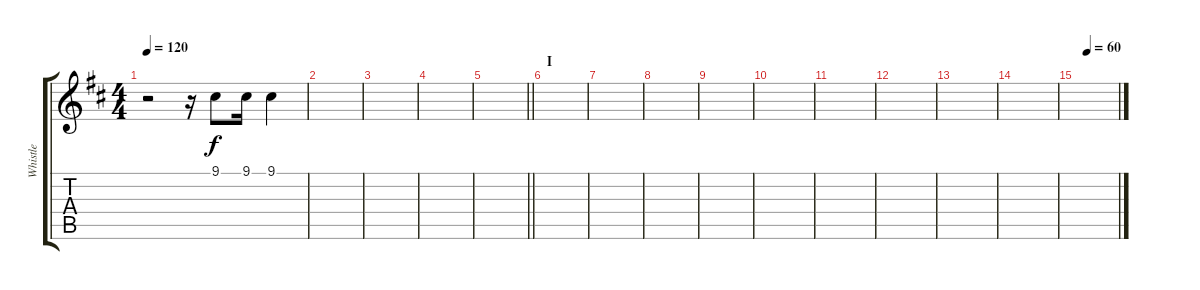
\track ("Whistle" "Whistle") {instrument altosax}
\staff {score tabs}
\tuning (E4 B3 G3 D3 A2 E2) {hide}
\ts (4 4)
\tempo 120
\clef g2
\ks d
r.2{dy f} r.16 9.1.8 9.1.16 9.1.4 |
|
|
|
\barLineRight lightlight
|
\section ("" "I")
|
|
|
|
|
|
|
|
|
\tempo (60 0.25)
